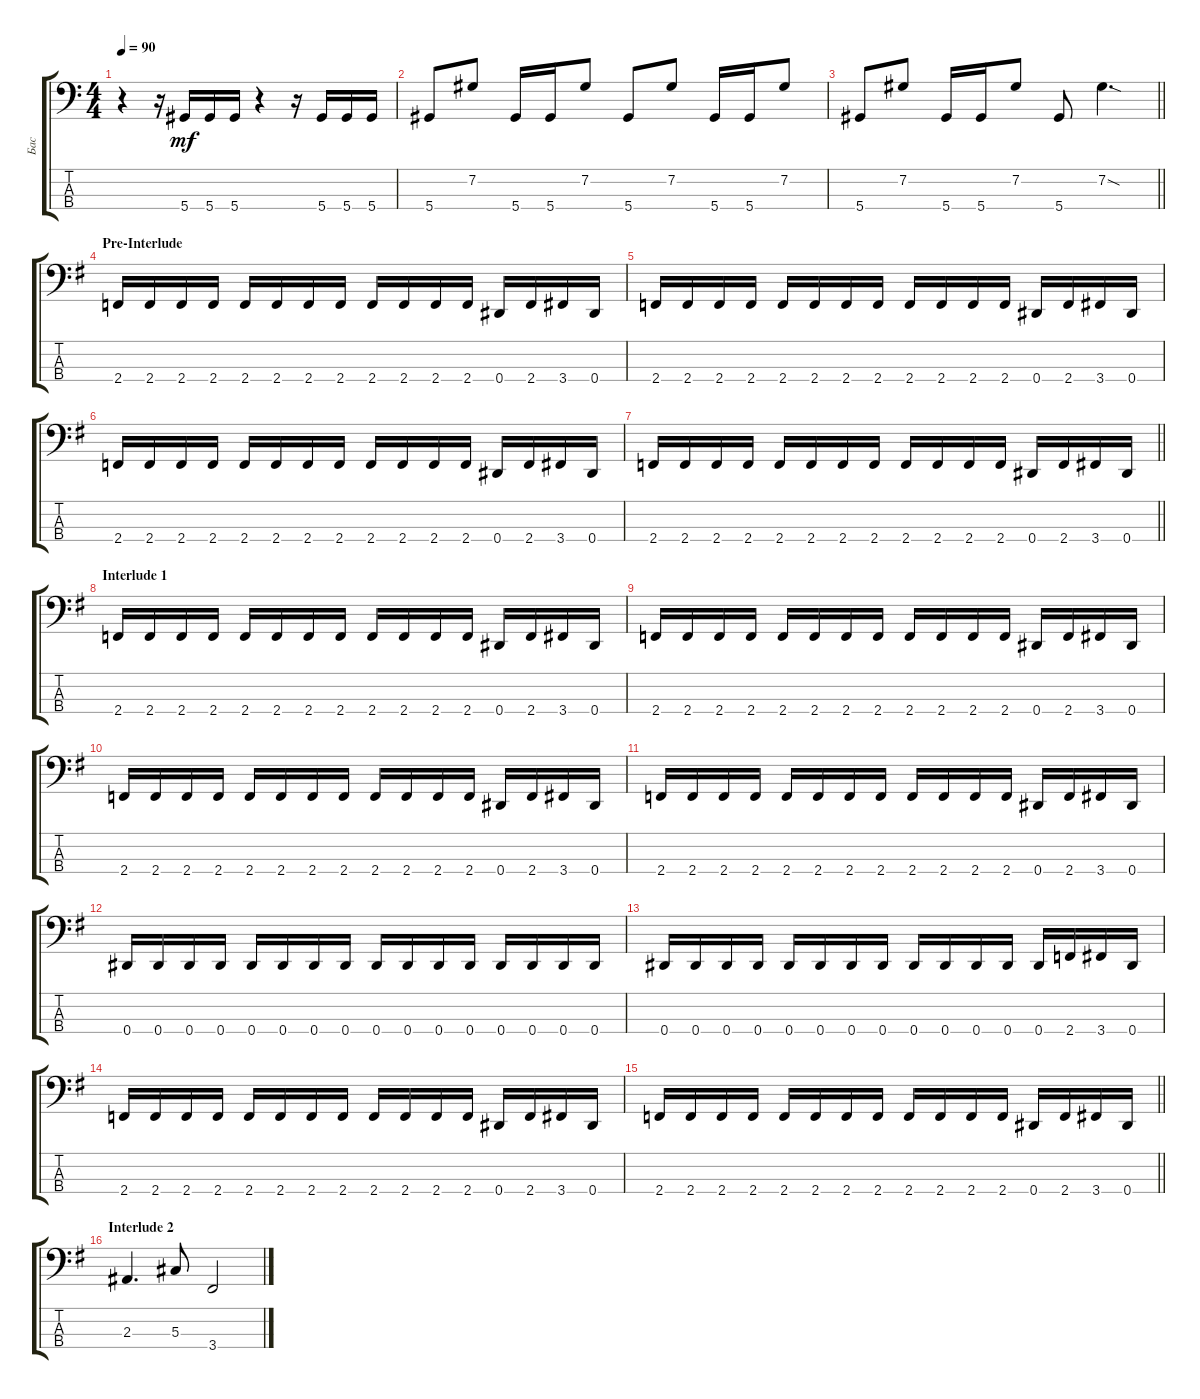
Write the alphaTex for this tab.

\track ("Бас" "Бас") {instrument electricbassfinger}
\staff {score tabs}
\tuning (Gb2 Db2 Ab1 Eb1) {hide}
\ts (4 4)
\tempo 90
\clef f4
\ks c
r.4{dy mf} r.16 5.4.16 5.4.16 5.4.16 r.4 r.16 5.4.16 5.4.16 5.4.16 |
5.4.8 7.2.8 5.4.16 5.4.16 7.2.8 5.4.8 7.2.8 5.4.16 5.4.16 7.2.8 |
\barLineRight lightlight
5.4.8 7.2.8 5.4.16 5.4.16 7.2.8 5.4.8 7.2{sod}.4{d} |
\section ("" "Pre-Interlude")
\ks eminor
2.4.16 2.4.16 2.4.16 2.4.16 2.4.16 2.4.16 2.4.16 2.4.16 2.4.16 2.4.16 2.4.16 2.4.16 0.4.16 2.4.16 3.4.16 0.4.16 |
2.4.16 2.4.16 2.4.16 2.4.16 2.4.16 2.4.16 2.4.16 2.4.16 2.4.16 2.4.16 2.4.16 2.4.16 0.4.16 2.4.16 3.4.16 0.4.16 |
2.4.16 2.4.16 2.4.16 2.4.16 2.4.16 2.4.16 2.4.16 2.4.16 2.4.16 2.4.16 2.4.16 2.4.16 0.4.16 2.4.16 3.4.16 0.4.16 |
\barLineRight lightlight
2.4.16 2.4.16 2.4.16 2.4.16 2.4.16 2.4.16 2.4.16 2.4.16 2.4.16 2.4.16 2.4.16 2.4.16 0.4.16 2.4.16 3.4.16 0.4.16 |
\section ("" "Interlude 1")
2.4.16 2.4.16 2.4.16 2.4.16 2.4.16 2.4.16 2.4.16 2.4.16 2.4.16 2.4.16 2.4.16 2.4.16 0.4.16 2.4.16 3.4.16 0.4.16 |
2.4.16 2.4.16 2.4.16 2.4.16 2.4.16 2.4.16 2.4.16 2.4.16 2.4.16 2.4.16 2.4.16 2.4.16 0.4.16 2.4.16 3.4.16 0.4.16 |
2.4.16 2.4.16 2.4.16 2.4.16 2.4.16 2.4.16 2.4.16 2.4.16 2.4.16 2.4.16 2.4.16 2.4.16 0.4.16 2.4.16 3.4.16 0.4.16 |
2.4.16 2.4.16 2.4.16 2.4.16 2.4.16 2.4.16 2.4.16 2.4.16 2.4.16 2.4.16 2.4.16 2.4.16 0.4.16 2.4.16 3.4.16 0.4.16 |
0.4.16 0.4.16 0.4.16 0.4.16 0.4.16 0.4.16 0.4.16 0.4.16 0.4.16 0.4.16 0.4.16 0.4.16 0.4.16 0.4.16 0.4.16 0.4.16 |
0.4.16 0.4.16 0.4.16 0.4.16 0.4.16 0.4.16 0.4.16 0.4.16 0.4.16 0.4.16 0.4.16 0.4.16 0.4.16 2.4.16 3.4.16 0.4.16 |
2.4.16 2.4.16 2.4.16 2.4.16 2.4.16 2.4.16 2.4.16 2.4.16 2.4.16 2.4.16 2.4.16 2.4.16 0.4.16 2.4.16 3.4.16 0.4.16 |
\barLineRight lightlight
2.4.16 2.4.16 2.4.16 2.4.16 2.4.16 2.4.16 2.4.16 2.4.16 2.4.16 2.4.16 2.4.16 2.4.16 0.4.16 2.4.16 3.4.16 0.4.16 |
\section ("" "Interlude 2")
2.3.4{d} 5.3.8 3.4.2
